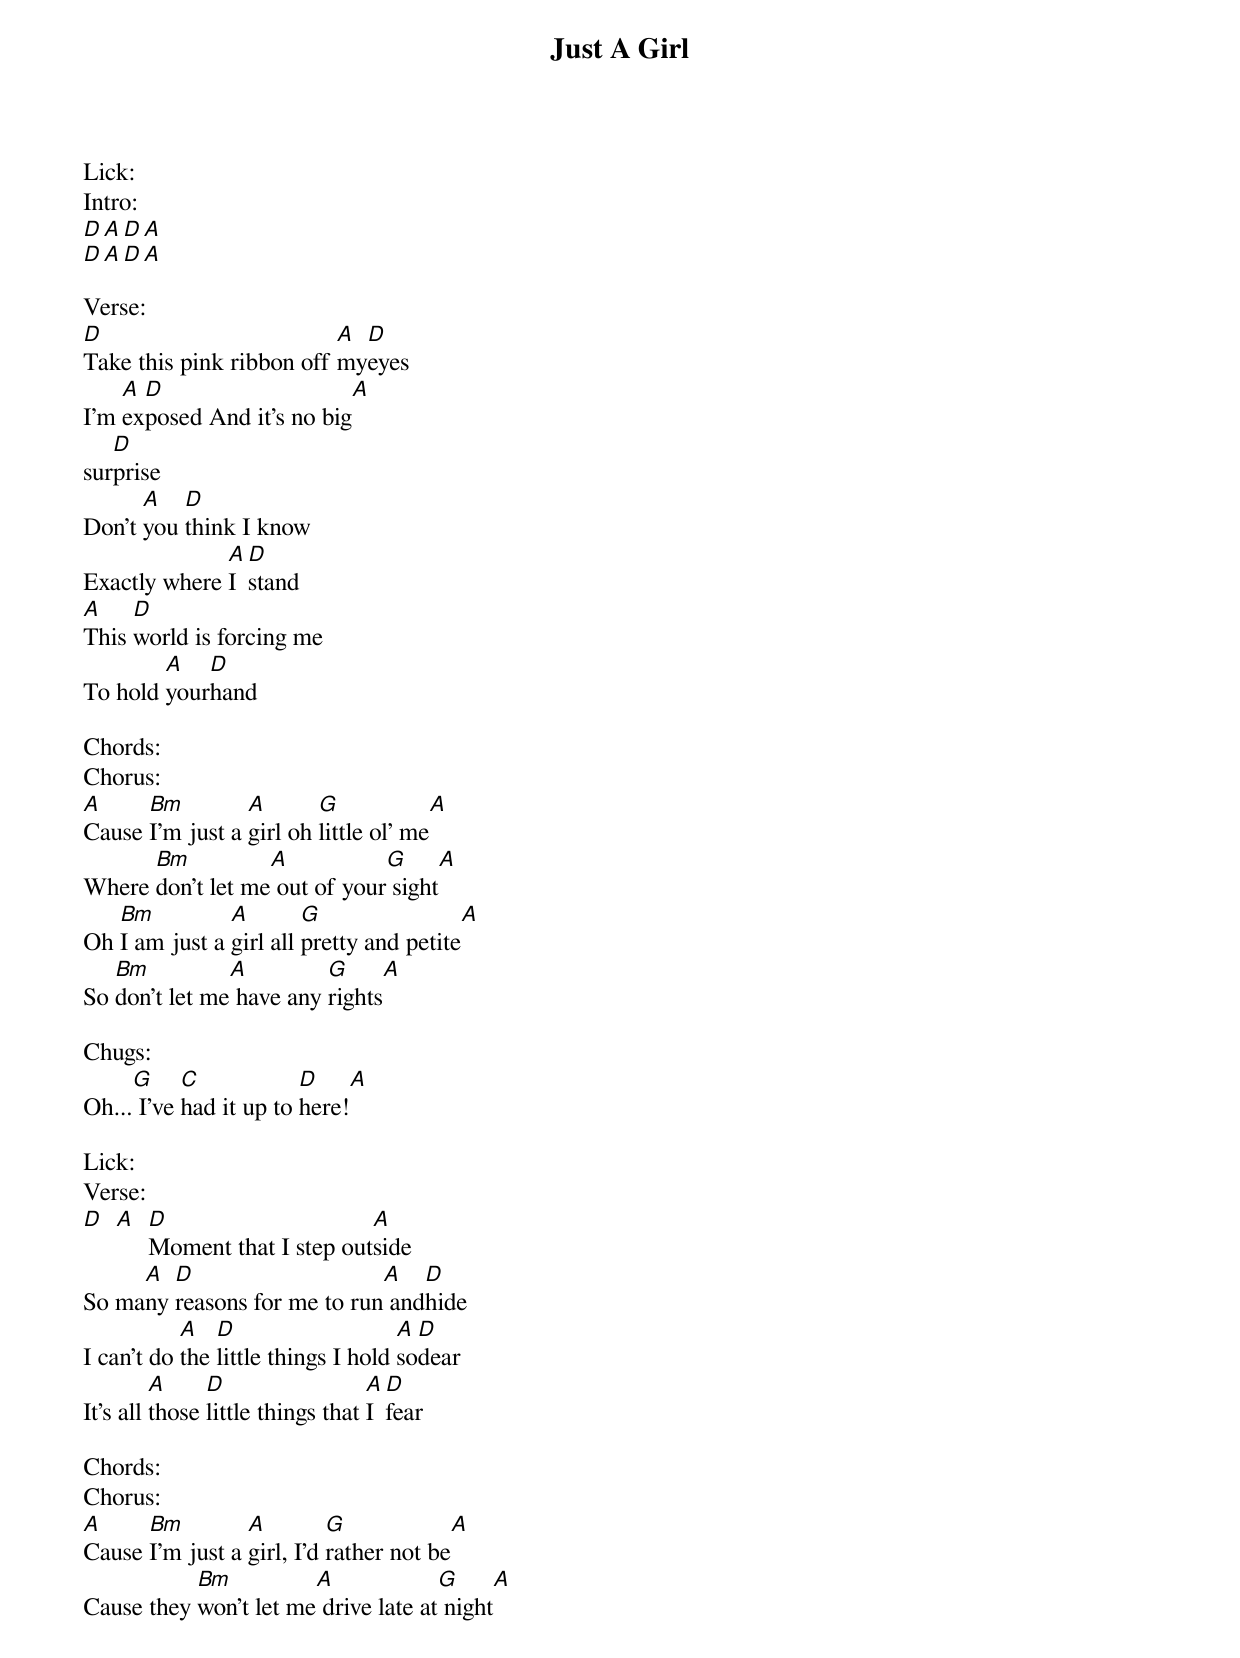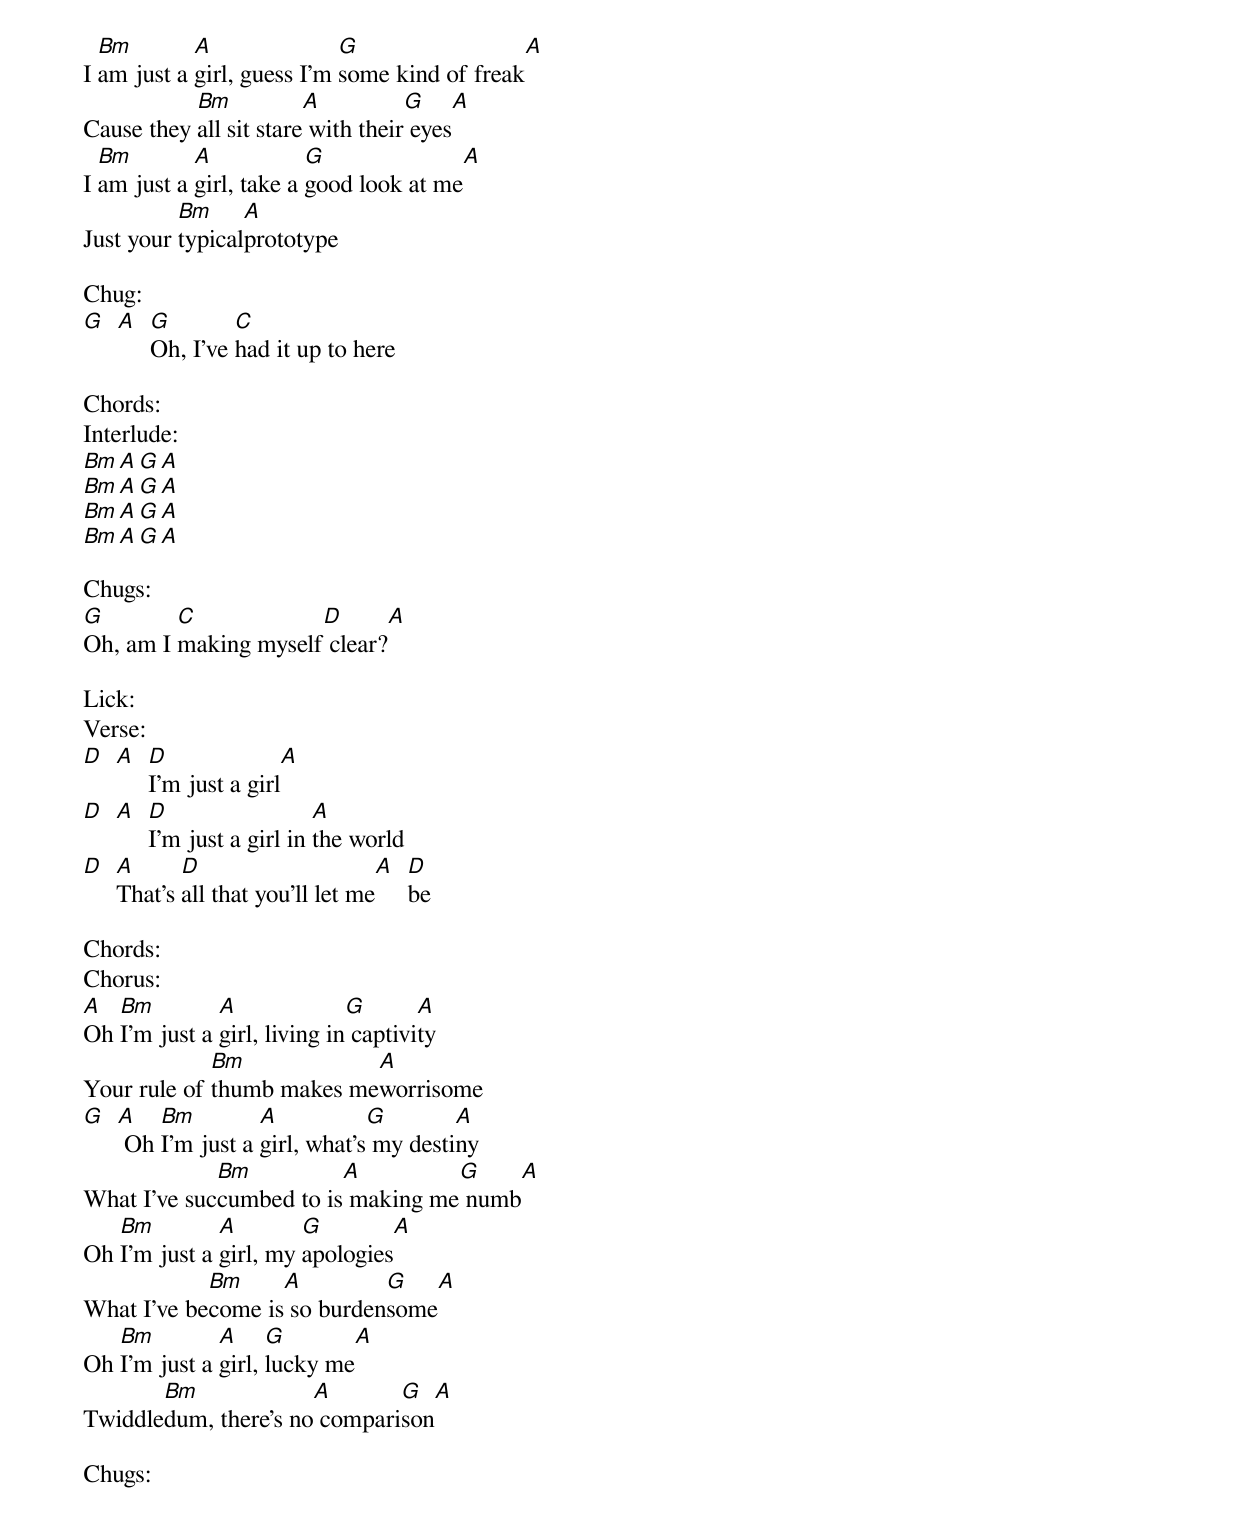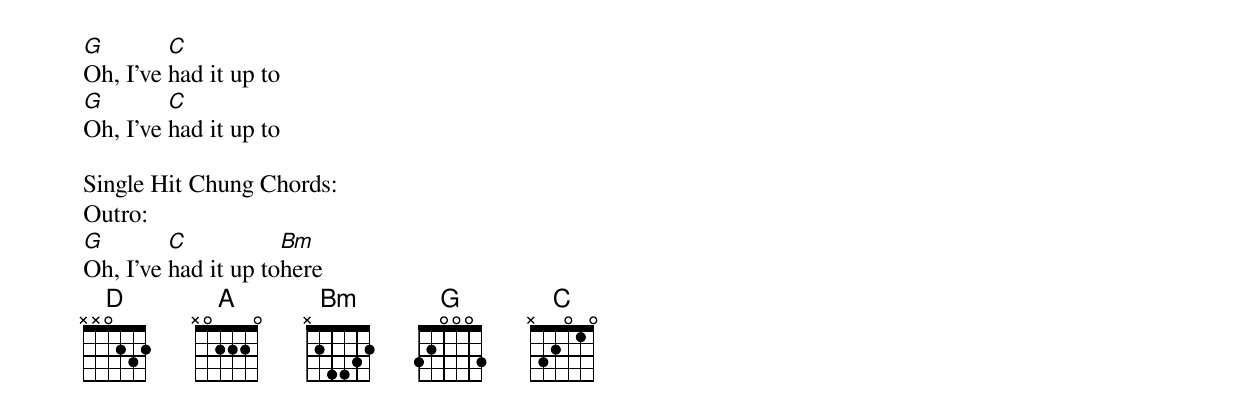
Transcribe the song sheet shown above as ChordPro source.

{title:Just A Girl}
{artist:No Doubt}
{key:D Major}
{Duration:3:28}
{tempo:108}

Lick:
Intro:
[D][A][D][A]
[D][A][D][A]

Verse:
[D]Take this pink ribbon off [A]my[D]eyes
I'm [A]ex[D]posed And it's no big[A]
sur[D]prise
Don't [A]you [D]think I know
Exactly where [A]I [D]stand
[A]This [D]world is forcing me
To hold [A]your[D]hand

Chords:
Chorus:
[A]Cause [Bm]I'm just a [A]girl oh [G]little ol' me[A]
Where [Bm]don't let me[A] out of your[G] sight[A]
Oh [Bm]I am just a [A]girl all [G]pretty and petite[A]
So [Bm]don't let me[A] have any [G]rights[A]

Chugs:
Oh...[G] I've [C]had it up to [D]here![A]

Lick:
Verse:
[D]  [A]  [D]Moment that I step out[A]side
So ma[A]ny [D]reasons for me to run[A] and[D]hide
I can't do [A]the [D]little things I hold [A]so[D]dear
It's all [A]those [D]little things that [A]I [D]fear

Chords:
Chorus:
[A]Cause [Bm]I'm just a [A]girl, I'd [G]rather not be[A]
Cause they [Bm]won't let me[A] drive late at[G] night[A]
I [Bm]am just a [A]girl, guess I'm [G]some kind of freak[A]
Cause they [Bm]all sit stare[A] with their[G] eyes[A]
I [Bm]am just a [A]girl, take a [G]good look at me[A]
Just your [Bm]typical[A]prototype

Chug:
[G]  [A]  [G]Oh, I've [C]had it up to here

Chords:
Interlude:
[Bm][A][G][A]
[Bm][A][G][A]
[Bm][A][G][A]
[Bm][A][G][A]

Chugs:
[G]Oh, am I [C]making myself[D] clear?[A]

Lick:
Verse:
[D]  [A]  [D]I'm just a girl[A]
[D]  [A]  [D]I'm just a girl in [A]the world
[D]  [A]That's [D]all that you'll let me[A]  [D]be

Chords:
Chorus:
[A]Oh [Bm]I'm just a [A]girl, living in[G] captivi[A]ty
Your rule of [Bm]thumb makes me[A]worrisome
[G]  [A] Oh [Bm]I'm just a [A]girl, what's[G] my desti[A]ny
What I've suc[Bm]cumbed to is[A] making me[G] numb[A]
Oh [Bm]I'm just a [A]girl, my [G]apologies[A]
What I've be[Bm]come is[A] so burden[G]some[A]
Oh [Bm]I'm just a [A]girl, [G]lucky me[A]
Twiddle[Bm]dum, there's no[A] compari[G]son[A]

Chugs:
[G]Oh, I've [C]had it up to
[G]Oh, I've [C]had it up to

Single Hit Chung Chords:
Outro:
[G]Oh, I've [C]had it up to[Bm]here
